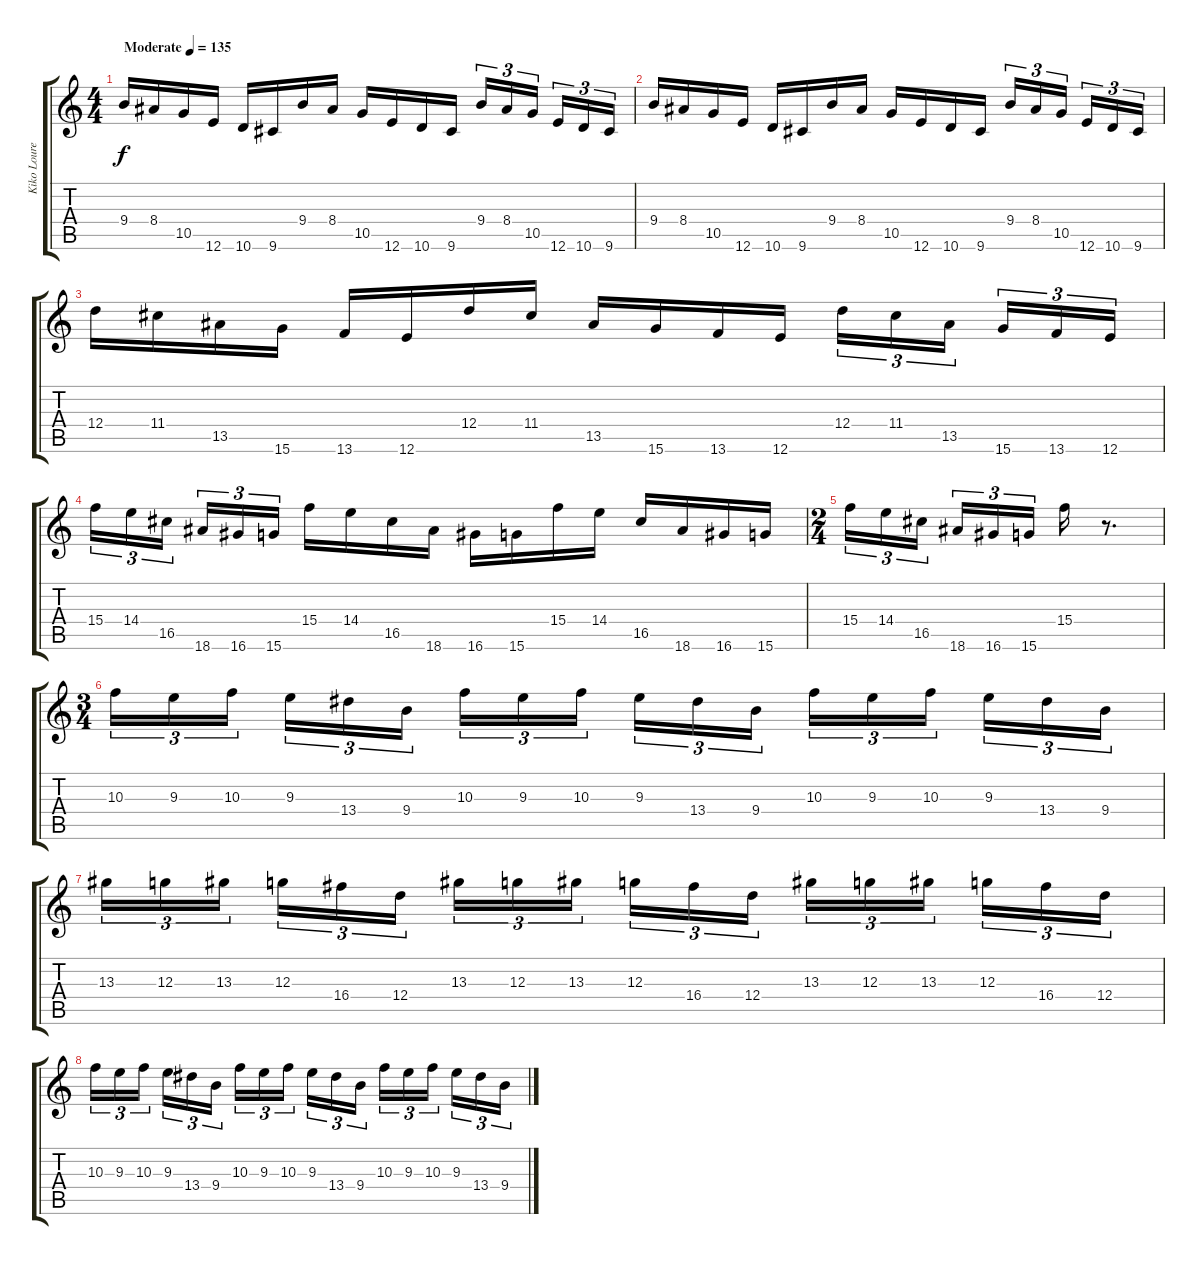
\track ("Kiko Loureiro Rithm" "Kiko Loure") {instrument distortionguitar}
\staff {score tabs}
\tuning (E4 B3 G3 D3 A2 E2) {hide}
\ts (4 4)
\tempo (135 "Moderate")
\clef g2
\ks c
9.4.16{dy f instrument distortionguitar} 8.4.16 10.5.16 12.6.16 10.6.16 9.6.16 9.4.16 8.4.16 10.5.16 12.6.16 10.6.16 9.6.16 9.4.16{tu (3 2)} 8.4.16{tu (3 2)} 10.5.16{tu (3 2) beam splitsecondary} 12.6.16{tu (3 2)} 10.6.16{tu (3 2)} 9.6.16{tu (3 2)} |
9.4.16 8.4.16 10.5.16 12.6.16 10.6.16 9.6.16 9.4.16 8.4.16 10.5.16 12.6.16 10.6.16 9.6.16 9.4.16{tu (3 2)} 8.4.16{tu (3 2)} 10.5.16{tu (3 2) beam splitsecondary} 12.6.16{tu (3 2)} 10.6.16{tu (3 2)} 9.6.16{tu (3 2)} |
12.4.16 11.4.16 13.5.16 15.6.16 13.6.16 12.6.16 12.4.16 11.4.16 13.5.16 15.6.16 13.6.16 12.6.16 12.4.16{tu (3 2)} 11.4.16{tu (3 2)} 13.5.16{tu (3 2) beam splitsecondary} 15.6.16{tu (3 2)} 13.6.16{tu (3 2)} 12.6.16{tu (3 2)} |
15.4.16{tu (3 2)} 14.4.16{tu (3 2)} 16.5.16{tu (3 2) beam splitsecondary} 18.6.16{tu (3 2)} 16.6.16{tu (3 2)} 15.6.16{tu (3 2)} 15.4.16 14.4.16 16.5.16 18.6.16 16.6.16 15.6.16 15.4.16 14.4.16 16.5.16 18.6.16 16.6.16 15.6.16 |
\ts (2 4)
15.4.16{tu (3 2)} 14.4.16{tu (3 2)} 16.5.16{tu (3 2) beam splitsecondary} 18.6.16{tu (3 2)} 16.6.16{tu (3 2)} 15.6.16{tu (3 2)} 15.4.16 r.8{d} |
\ts (3 4)
10.3.16{tu (3 2)} 9.3.16{tu (3 2)} 10.3.16{tu (3 2) beam splitsecondary} 9.3.16{tu (3 2)} 13.4.16{tu (3 2)} 9.4.16{tu (3 2)} 10.3.16{tu (3 2)} 9.3.16{tu (3 2)} 10.3.16{tu (3 2) beam splitsecondary} 9.3.16{tu (3 2)} 13.4.16{tu (3 2)} 9.4.16{tu (3 2)} 10.3.16{tu (3 2)} 9.3.16{tu (3 2)} 10.3.16{tu (3 2) beam splitsecondary} 9.3.16{tu (3 2)} 13.4.16{tu (3 2)} 9.4.16{tu (3 2)} |
13.3.16{tu (3 2)} 12.3.16{tu (3 2)} 13.3.16{tu (3 2) beam splitsecondary} 12.3.16{tu (3 2)} 16.4.16{tu (3 2)} 12.4.16{tu (3 2)} 13.3.16{tu (3 2)} 12.3.16{tu (3 2)} 13.3.16{tu (3 2) beam splitsecondary} 12.3.16{tu (3 2)} 16.4.16{tu (3 2)} 12.4.16{tu (3 2)} 13.3.16{tu (3 2)} 12.3.16{tu (3 2)} 13.3.16{tu (3 2) beam splitsecondary} 12.3.16{tu (3 2)} 16.4.16{tu (3 2)} 12.4.16{tu (3 2)} |
10.3.16{tu (3 2)} 9.3.16{tu (3 2)} 10.3.16{tu (3 2) beam splitsecondary} 9.3.16{tu (3 2)} 13.4.16{tu (3 2)} 9.4.16{tu (3 2)} 10.3.16{tu (3 2)} 9.3.16{tu (3 2)} 10.3.16{tu (3 2) beam splitsecondary} 9.3.16{tu (3 2)} 13.4.16{tu (3 2)} 9.4.16{tu (3 2)} 10.3.16{tu (3 2)} 9.3.16{tu (3 2)} 10.3.16{tu (3 2) beam splitsecondary} 9.3.16{tu (3 2)} 13.4.16{tu (3 2)} 9.4.16{tu (3 2)}
